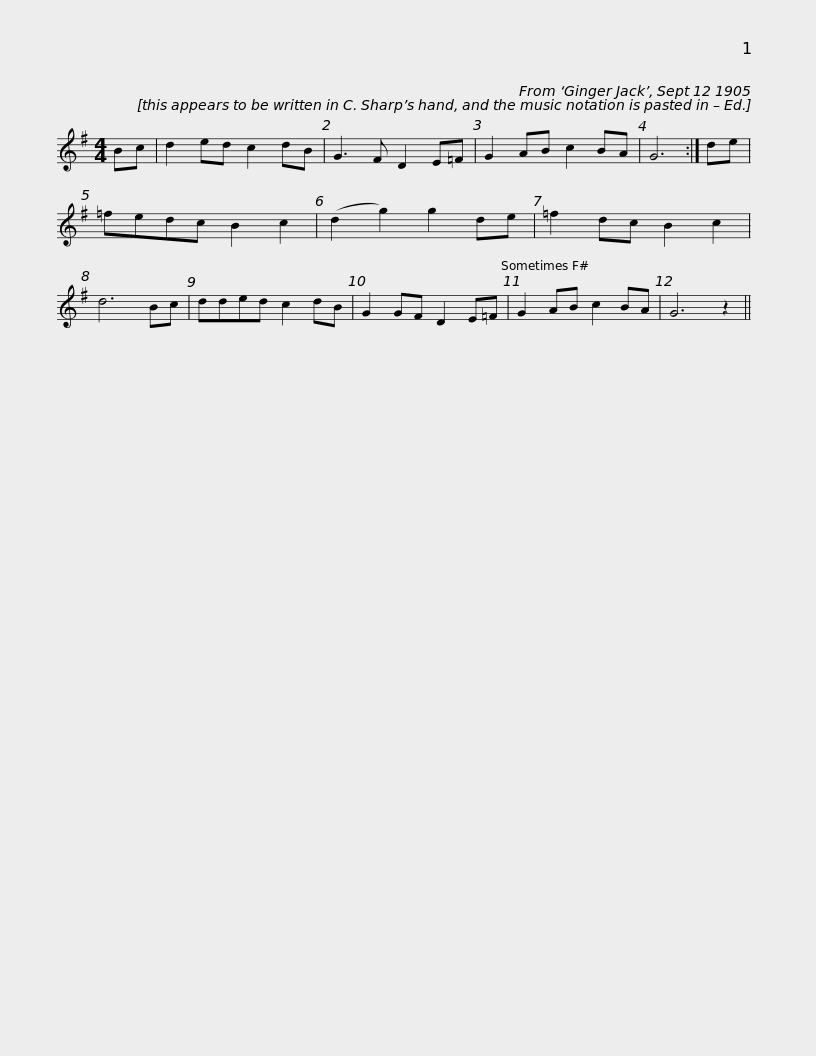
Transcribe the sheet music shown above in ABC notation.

X:1
L:1/8
M:4/4
I:linebreak $
K:G
V:1 treble
V:1
 Bc | d2 ed c2 dB | G3 F D2 E=F | G2 AB c2 BA | G6 :| %5
 de | =fedc B2 c2 | (d2 g2) g2 de | =f2 dc B2 c2 |$ d6 Bc | %10
 dded c2 dB | G2 GF D2 E=F | G2 AB c2 BA | G6 z2 || %14
